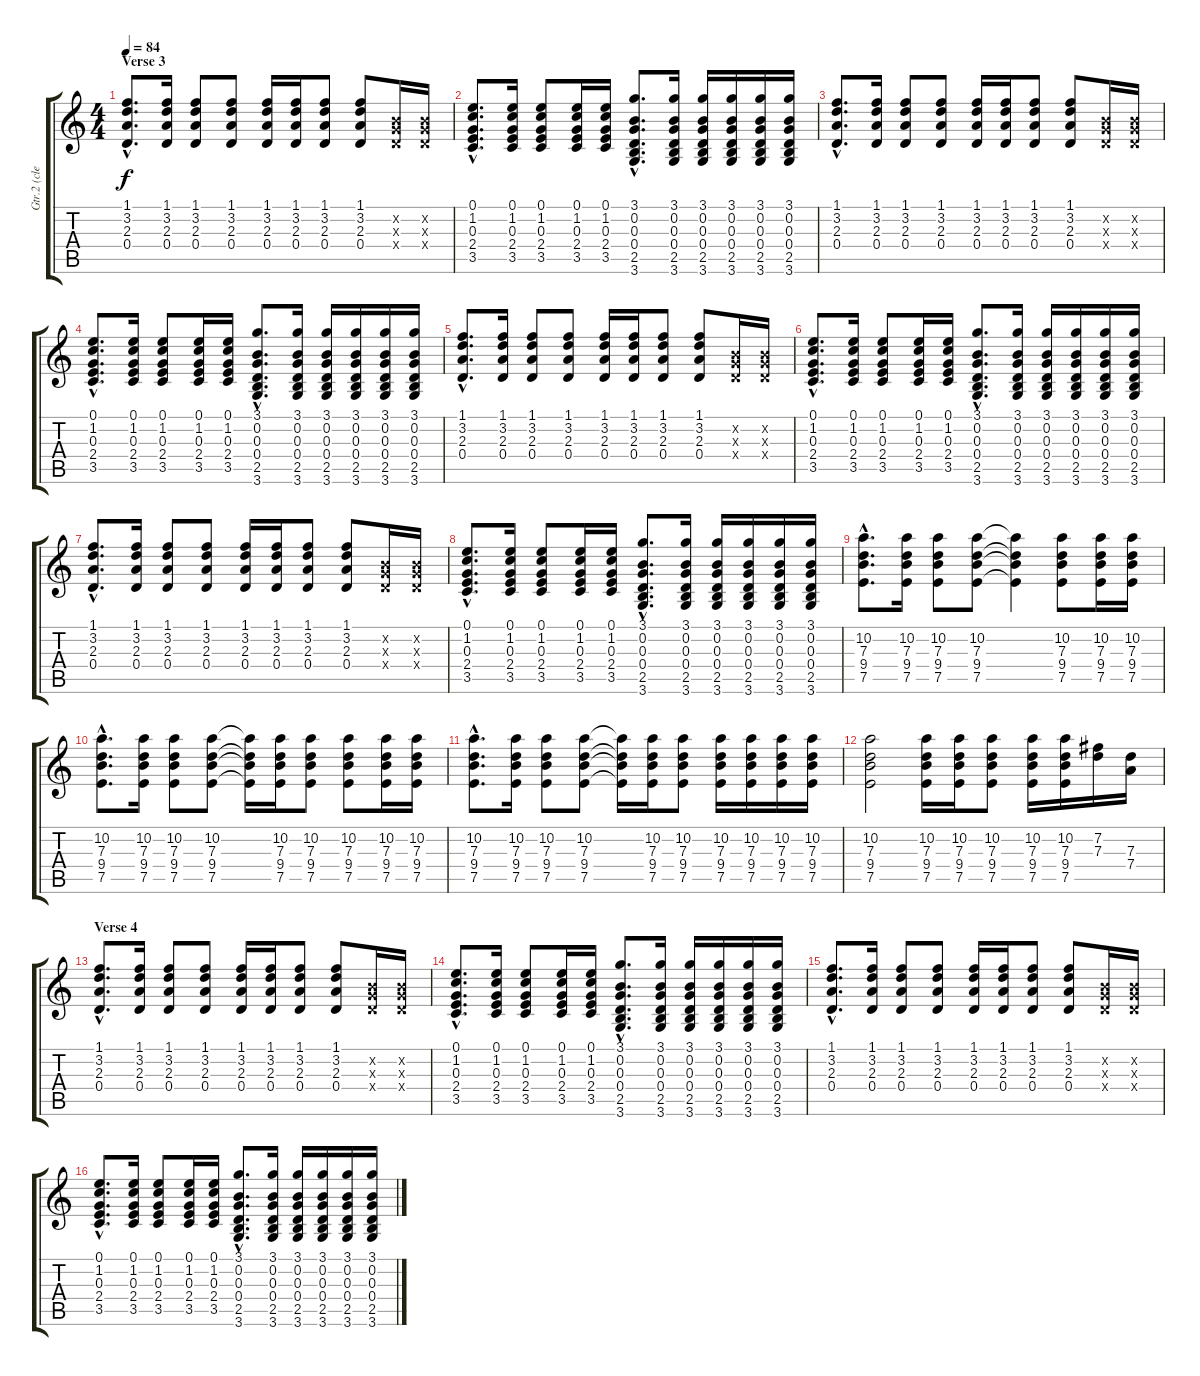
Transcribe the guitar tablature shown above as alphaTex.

\track ("Gtr.2 (clean)" "Gtr.2 (cle") {instrument electricguitarjazz}
\staff {score tabs}
\tuning (E4 B3 G3 D3 A2 E2) {hide}
\ts (4 4)
\section ("" "Verse 3")
\tempo 84
\clef g2
\ks c
(1.1{hac} 3.2{hac} 2.3{hac} 0.4{hac}).8{d dy f} (1.1 3.2 2.3 0.4).16 (1.1 3.2 2.3 0.4).8 (1.1 3.2 2.3 0.4).8 (1.1 3.2 2.3 0.4).16 (1.1 3.2 2.3 0.4).16 (1.1 3.2 2.3 0.4).8 (1.1 3.2 2.3 0.4).8 (0.2{x} 0.3{x} 0.4{x}).16 (0.2{x} 0.3{x} 0.4{x}).16 |
(0.1{hac} 1.2{hac} 0.3{hac} 2.4{hac} 3.5{hac}).8{d} (0.1 1.2 0.3 2.4 3.5).16 (0.1 1.2 0.3 2.4 3.5).8 (0.1 1.2 0.3 2.4 3.5).16 (0.1 1.2 0.3 2.4 3.5).16 (3.1{hac} 0.2{hac} 0.3{hac} 0.4{hac} 2.5{hac} 3.6{hac}).8{d} (3.1 0.2 0.3 0.4 2.5 3.6).16 (3.1 0.2 0.3 0.4 2.5 3.6).16 (3.1 0.2 0.3 0.4 2.5 3.6).16 (3.1 0.2 0.3 0.4 2.5 3.6).16 (3.1 0.2 0.3 0.4 2.5 3.6).16 |
(1.1{hac} 3.2{hac} 2.3{hac} 0.4{hac}).8{d} (1.1 3.2 2.3 0.4).16 (1.1 3.2 2.3 0.4).8 (1.1 3.2 2.3 0.4).8 (1.1 3.2 2.3 0.4).16 (1.1 3.2 2.3 0.4).16 (1.1 3.2 2.3 0.4).8 (1.1 3.2 2.3 0.4).8 (0.2{x} 0.3{x} 0.4{x}).16 (0.2{x} 0.3{x} 0.4{x}).16 |
(0.1{hac} 1.2{hac} 0.3{hac} 2.4{hac} 3.5{hac}).8{d} (0.1 1.2 0.3 2.4 3.5).16 (0.1 1.2 0.3 2.4 3.5).8 (0.1 1.2 0.3 2.4 3.5).16 (0.1 1.2 0.3 2.4 3.5).16 (3.1{hac} 0.2{hac} 0.3{hac} 0.4{hac} 2.5{hac} 3.6{hac}).8{d} (3.1 0.2 0.3 0.4 2.5 3.6).16 (3.1 0.2 0.3 0.4 2.5 3.6).16 (3.1 0.2 0.3 0.4 2.5 3.6).16 (3.1 0.2 0.3 0.4 2.5 3.6).16 (3.1 0.2 0.3 0.4 2.5 3.6).16 |
(1.1{hac} 3.2{hac} 2.3{hac} 0.4{hac}).8{d} (1.1 3.2 2.3 0.4).16 (1.1 3.2 2.3 0.4).8 (1.1 3.2 2.3 0.4).8 (1.1 3.2 2.3 0.4).16 (1.1 3.2 2.3 0.4).16 (1.1 3.2 2.3 0.4).8 (1.1 3.2 2.3 0.4).8 (0.2{x} 0.3{x} 0.4{x}).16 (0.2{x} 0.3{x} 0.4{x}).16 |
(0.1{hac} 1.2{hac} 0.3{hac} 2.4{hac} 3.5{hac}).8{d} (0.1 1.2 0.3 2.4 3.5).16 (0.1 1.2 0.3 2.4 3.5).8 (0.1 1.2 0.3 2.4 3.5).16 (0.1 1.2 0.3 2.4 3.5).16 (3.1{hac} 0.2{hac} 0.3{hac} 0.4{hac} 2.5{hac} 3.6{hac}).8{d} (3.1 0.2 0.3 0.4 2.5 3.6).16 (3.1 0.2 0.3 0.4 2.5 3.6).16 (3.1 0.2 0.3 0.4 2.5 3.6).16 (3.1 0.2 0.3 0.4 2.5 3.6).16 (3.1 0.2 0.3 0.4 2.5 3.6).16 |
(1.1{hac} 3.2{hac} 2.3{hac} 0.4{hac}).8{d} (1.1 3.2 2.3 0.4).16 (1.1 3.2 2.3 0.4).8 (1.1 3.2 2.3 0.4).8 (1.1 3.2 2.3 0.4).16 (1.1 3.2 2.3 0.4).16 (1.1 3.2 2.3 0.4).8 (1.1 3.2 2.3 0.4).8 (0.2{x} 0.3{x} 0.4{x}).16 (0.2{x} 0.3{x} 0.4{x}).16 |
(0.1{hac} 1.2{hac} 0.3{hac} 2.4{hac} 3.5{hac}).8{d} (0.1 1.2 0.3 2.4 3.5).16 (0.1 1.2 0.3 2.4 3.5).8 (0.1 1.2 0.3 2.4 3.5).16 (0.1 1.2 0.3 2.4 3.5).16 (3.1{hac} 0.2{hac} 0.3{hac} 0.4{hac} 2.5{hac} 3.6{hac}).8{d} (3.1 0.2 0.3 0.4 2.5 3.6).16 (3.1 0.2 0.3 0.4 2.5 3.6).16 (3.1 0.2 0.3 0.4 2.5 3.6).16 (3.1 0.2 0.3 0.4 2.5 3.6).16 (3.1 0.2 0.3 0.4 2.5 3.6).16 |
(10.2{hac} 7.3{hac} 9.4{hac} 7.5{hac}).8{d} (10.2 7.3 9.4 7.5).16 (10.2 7.3 9.4 7.5).8 (10.2 7.3 9.4 7.5).8 (10.2{t} 7.3{t} 9.4{t} 7.5{t}).4 (10.2 7.3 9.4 7.5).8 (10.2 7.3 9.4 7.5).16 (10.2 7.3 9.4 7.5).16 |
(10.2{hac} 7.3{hac} 9.4{hac} 7.5{hac}).8{d} (10.2 7.3 9.4 7.5).16 (10.2 7.3 9.4 7.5).8 (10.2 7.3 9.4 7.5).8 (10.2{t} 7.3{t} 9.4{t} 7.5{t}).16 (10.2 7.3 9.4 7.5).16 (10.2 7.3 9.4 7.5).8 (10.2 7.3 9.4 7.5).8 (10.2 7.3 9.4 7.5).16 (10.2 7.3 9.4 7.5).16 |
(10.2{hac} 7.3{hac} 9.4{hac} 7.5{hac}).8{d} (10.2 7.3 9.4 7.5).16 (10.2 7.3 9.4 7.5).8 (10.2 7.3 9.4 7.5).8 (10.2{t} 7.3{t} 9.4{t} 7.5{t}).16 (10.2 7.3 9.4 7.5).16 (10.2 7.3 9.4 7.5).8 (10.2 7.3 9.4 7.5).16 (10.2 7.3 9.4 7.5).16 (10.2 7.3 9.4 7.5).16 (10.2 7.3 9.4 7.5).16 |
(10.2 7.3 9.4 7.5).2 (10.2 7.3 9.4 7.5).16 (10.2 7.3 9.4 7.5).16 (10.2 7.3 9.4 7.5).8 (10.2 7.3 9.4 7.5).16 (10.2 7.3 9.4 7.5).16 (7.2 7.3).16 (7.3 7.4).16 |
\section ("" "Verse 4")
(1.1{hac} 3.2{hac} 2.3{hac} 0.4{hac}).8{d} (1.1 3.2 2.3 0.4).16 (1.1 3.2 2.3 0.4).8 (1.1 3.2 2.3 0.4).8 (1.1 3.2 2.3 0.4).16 (1.1 3.2 2.3 0.4).16 (1.1 3.2 2.3 0.4).8 (1.1 3.2 2.3 0.4).8 (0.2{x} 0.3{x} 0.4{x}).16 (0.2{x} 0.3{x} 0.4{x}).16 |
(0.1{hac} 1.2{hac} 0.3{hac} 2.4{hac} 3.5{hac}).8{d} (0.1 1.2 0.3 2.4 3.5).16 (0.1 1.2 0.3 2.4 3.5).8 (0.1 1.2 0.3 2.4 3.5).16 (0.1 1.2 0.3 2.4 3.5).16 (3.1{hac} 0.2{hac} 0.3{hac} 0.4{hac} 2.5{hac} 3.6{hac}).8{d} (3.1 0.2 0.3 0.4 2.5 3.6).16 (3.1 0.2 0.3 0.4 2.5 3.6).16 (3.1 0.2 0.3 0.4 2.5 3.6).16 (3.1 0.2 0.3 0.4 2.5 3.6).16 (3.1 0.2 0.3 0.4 2.5 3.6).16 |
(1.1{hac} 3.2{hac} 2.3{hac} 0.4{hac}).8{d} (1.1 3.2 2.3 0.4).16 (1.1 3.2 2.3 0.4).8 (1.1 3.2 2.3 0.4).8 (1.1 3.2 2.3 0.4).16 (1.1 3.2 2.3 0.4).16 (1.1 3.2 2.3 0.4).8 (1.1 3.2 2.3 0.4).8 (0.2{x} 0.3{x} 0.4{x}).16 (0.2{x} 0.3{x} 0.4{x}).16 |
(0.1{hac} 1.2{hac} 0.3{hac} 2.4{hac} 3.5{hac}).8{d} (0.1 1.2 0.3 2.4 3.5).16 (0.1 1.2 0.3 2.4 3.5).8 (0.1 1.2 0.3 2.4 3.5).16 (0.1 1.2 0.3 2.4 3.5).16 (3.1{hac} 0.2{hac} 0.3{hac} 0.4{hac} 2.5{hac} 3.6{hac}).8{d} (3.1 0.2 0.3 0.4 2.5 3.6).16 (3.1 0.2 0.3 0.4 2.5 3.6).16 (3.1 0.2 0.3 0.4 2.5 3.6).16 (3.1 0.2 0.3 0.4 2.5 3.6).16 (3.1 0.2 0.3 0.4 2.5 3.6).16
